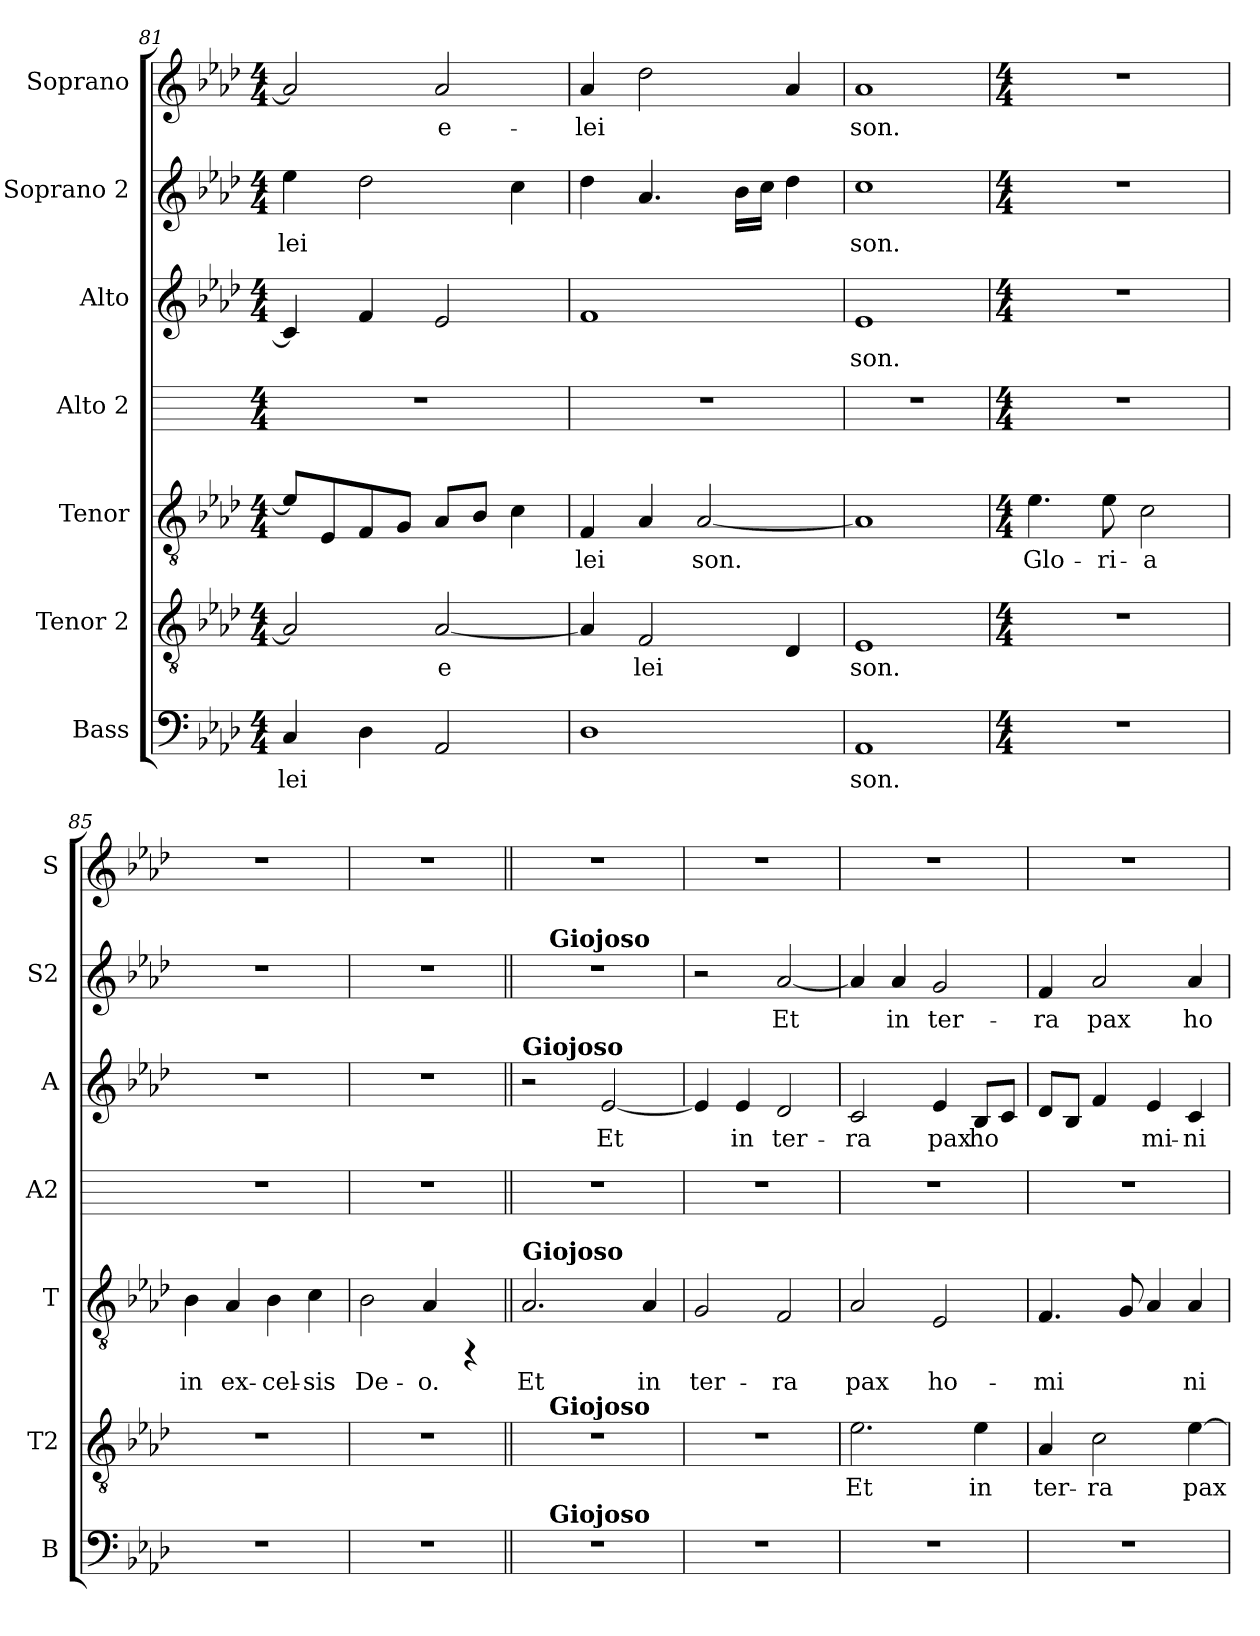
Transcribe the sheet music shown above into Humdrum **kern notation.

**kern	**text	**kern	**text	**kern	**text	**kern	**kern	**text	**kern	**text	**kern	**text
*part7	*part7	*part6	*part6	*part5	*part5	*part4	*part3	*part3	*part2	*part2	*part1	*part1
*staff7	*staff7	*staff6	*staff6	*staff5	*staff5	*staff4	*staff3	*staff3	*staff2	*staff2	*staff1	*staff1
*I"Bass	*	*I"Tenor 2	*	*I"Tenor	*	*I"Alto 2	*I"Alto	*	*I"Soprano 2	*	*I"Soprano	*
*I'B	*	*I'T2	*	*I'T	*	*I'A2	*I'A	*	*I'S2	*	*I'S	*
*clefF4	*	*clefGv2	*	*clefGv2	*	*	*clefG2	*	*clefG2	*	*clefG2	*
*k[b-e-a-d-]	*	*k[b-e-a-d-]	*	*k[b-e-a-d-]	*	*k[]	*k[b-e-a-d-]	*	*k[b-e-a-d-]	*	*k[b-e-a-d-]	*
*A-:	*	*A-:	*	*A-:	*	*C:	*A-:	*	*A-:	*	*A-:	*
*M4/4	*	*M4/4	*	*M4/4	*	*M4/4	*M4/4	*	*M4/4	*	*M4/4	*
=81	=81	=81	=81	=81	=81	=81	=81	=81	=81	=81	=81	=81
!	!LO:LY:b:cj	!	!LO:LY:b:cj	!	!LO:LY:b:cj	!	!	!LO:LY:b:cj	!	!LO:LY:b:cj	!	!LO:LY:b:cj
4C/	-lei-	2A-/]	.	8e-/L]	--	1r	4c/]	--	4ee-\	-lei-	2a-/]	.
!	!	!	!	!	!LO:LY:b:cj	!	!	!	!	!	!	!
.	.	.	.	8E-/	--	.	.	.	.	.	.	.
!	!LO:LY:b:cj	!	!	!	!LO:LY:b:cj	!	!	!LO:LY:b:cj	!	!LO:LY:b:cj	!	!
4D-\	--	.	.	8F/	--	.	4f/	--	2dd-\	--	.	.
!	!	!	!	!	!LO:LY:b:cj	!	!	!	!	!	!	!
.	.	.	.	8G/J	--	.	.	.	.	.	.	.
!	!LO:LY:b:cj	!	!LO:LY:b:cj	!	!LO:LY:b:cj	!	!	!LO:LY:b:cj	!	!	!	!LO:LY:b:cj
2AA-/	--	[<2A-/	e-	8A-/L	--	.	2e-/	--	.	.	2a-/	e-
!	!	!	!	!	!LO:LY:b:cj	!	!	!	!	!	!	!
.	.	.	.	8B-/J	--	.	.	.	.	.	.	.
!	!	!	!	!	!LO:LY:b:cj	!	!	!	!	!LO:LY:b:cj	!	!
.	.	.	.	4c\	--	.	.	.	4cc\	--	.	.
=82	=82	=82	=82	=82	=82	=82	=82	=82	=82	=82	=82	=82
!	!LO:LY:b:cj	!	!LO:LY:b:cj	!	!LO:LY:b:cj	!	!	!LO:LY:b:cj	!	!LO:LY:b:cj	!	!LO:LY:b:cj
1D-	--	4A-/]	--	4F/	-lei-	1r	1f	--	4dd-\	--	4a-/	-lei-
!	!	!	!LO:LY:b:cj	!	!LO:LY:b:cj	!	!	!	!	!LO:LY:b:cj	!	!LO:LY:b:cj
.	.	2F/	-lei-	4A-/	--	.	.	.	4.a-/	--	2dd-\	--
!	!	!	!	!	!LO:LY:b:cj	!	!	!	!	!	!	!
.	.	.	.	[<2A-/	-son.	.	.	.	.	.	.	.
!	!	!	!	!	!	!	!	!	!	!LO:LY:b:cj	!	!
.	.	.	.	.	.	.	.	.	16b-\L	--	.	.
!	!	!	!	!	!	!	!	!	!	!LO:LY:b:cj	!	!
.	.	.	.	.	.	.	.	.	16cc\J	--	.	.
!	!	!	!LO:LY:b:cj	!	!	!	!	!	!	!LO:LY:b:cj	!	!LO:LY:b:cj
.	.	4D-/	--	.	.	.	.	.	4dd-\	--	4a-/	--
=83	=83	=83	=83	=83	=83	=83	=83	=83	=83	=83	=83	=83
!	!LO:LY:b:cj	!	!LO:LY:b:cj	!	!LO:LY:b:cj	!	!	!LO:LY:b:cj	!	!LO:LY:b:cj	!	!LO:LY:b:cj
1AA-	-son.	1E-	-son.	1A-]	.	1r	1e-	-son.	1cc	-son.	1a-	-son.
!!LO:PB:g=z
=84!	=84!	=84!	=84!	=84!	=84!	=84!	=84!	=84!	=84!	=84!	=84!	=84!
*M4/4	*	*M4/4	*	*M4/4	*	*M4/4	*M4/4	*	*M4/4	*	*M4/4	*
!	!	!	!	!	!LO:LY:b:cj	!	!	!	!	!	!	!
1r	.	1r	.	4.e-\	Glo-	1r	1r	.	1r	.	1r	.
!	!	!	!	!	!LO:LY:b:cj	!	!	!	!	!	!	!
.	.	.	.	8e-\	-ri-	.	.	.	.	.	.	.
!	!	!	!	!	!LO:LY:b:cj	!	!	!	!	!	!	!
.	.	.	.	2c\	-a	.	.	.	.	.	.	.
=85	=85	=85	=85	=85	=85	=85	=85	=85	=85	=85	=85	=85
!	!	!	!	!	!LO:LY:b:cj	!	!	!	!	!	!	!
1r	.	1r	.	4B-\	in	1r	1r	.	1r	.	1r	.
!	!	!	!	!	!LO:LY:b:cj	!	!	!	!	!	!	!
.	.	.	.	4A-/	ex-	.	.	.	.	.	.	.
!	!	!	!	!	!LO:LY:b:cj	!	!	!	!	!	!	!
.	.	.	.	4B-\	-cel-	.	.	.	.	.	.	.
!	!	!	!	!	!LO:LY:b:cj	!	!	!	!	!	!	!
.	.	.	.	4c\	-sis	.	.	.	.	.	.	.
=86	=86	=86	=86	=86	=86	=86	=86	=86	=86	=86	=86	=86
!	!	!	!	!	!LO:LY:b:cj	!	!	!	!	!	!	!
1r	.	1r	.	2B-\	De-	1r	1r	.	1r	.	1r	.
!	!	!	!	!	!LO:LY:b:cj	!	!	!	!	!	!	!
.	.	.	.	4A-/	-o.	.	.	.	.	.	.	.
.	.	.	.	4rFF	.	.	.	.	.	.	.	.
=87||	=87||	=87||	=87||	=87||	=87||	=87||	=87||	=87||	=87||	=87||	=87||	=87||
!	!	!	!	!	!	!	!LO:TX:a:B:t=Giojoso	!	!	!	!	!
!	!	!	!	!LO:TX:a:B:t=Giojoso	!	!	!	!	!	!	!	!
!	!	!	!	!	!LO:LY:b:cj	!	!	!	!	!	!	!
*^	*	*^	*	*	*	*	*	*	*^	*	*	*
1r	8ryy	.	1r	8ryy	.	2.A-/	Et	1r	2r	.	1r	8ryy	.	1r	.
!	!	!	!	!	!	!	!	!	!	!	!	!LO:TX:a:B:t=Giojoso	!	!	!
!	!	!	!	!LO:TX:a:B:t=Giojoso	!	!	!	!	!	!	!	!	!	!	!
!	!LO:TX:a:B:t=Giojoso	!	!	!	!	!	!	!	!	!	!	!	!	!	!
.	2..ryy	.	.	2..ryy	.	.	.	.	.	.	.	2..ryy	.	.	.
!	!	!	!	!	!	!	!	!	!	!LO:LY:b:cj	!	!	!	!	!
.	.	.	.	.	.	.	.	.	[<2e-/	Et-	.	.	.	.	.
!	!	!	!	!	!	!	!LO:LY:b:cj	!	!	!	!	!	!	!	!
.	.	.	.	.	.	4A-/	in	.	.	.	.	.	.	.	.
=88	=88	=88	=88	=88	=88	=88	=88	=88	=88	=88	=88	=88	=88	=88	=88
!	!	!	!	!	!	!	!LO:LY:b:cj	!	!	!LO:LY:b:cj	!	!	!	!	!
*v	*v	*	*	*	*	*	*	*	*	*	*v	*v	*	*	*
*	*	*v	*v	*	*	*	*	*	*	*	*	*	*
1r	.	1r	.	2G/	ter-	1r	4e-/]	--	2r	.	1r	.
!	!	!	!	!	!	!	!	!LO:LY:b:cj	!	!	!	!
.	.	.	.	.	.	.	4e-/	-in	.	.	.	.
!	!	!	!	!	!LO:LY:b:cj	!	!	!LO:LY:b:cj	!	!LO:LY:b:cj	!	!
.	.	.	.	2F/	-ra	.	2d-/	ter-	[<2a-/	Et	.	.
=89	=89	=89	=89	=89	=89	=89	=89	=89	=89	=89	=89	=89
!	!	!	!LO:LY:b:cj	!	!LO:LY:b:cj	!	!	!LO:LY:b:cj	!	!LO:LY:b:cj	!	!
1r	.	2.e-\	Et	2A-/	pax	1r	2c/	-ra	4a-/]	.	1r	.
!	!	!	!	!	!	!	!	!	!	!LO:LY:b:cj	!	!
.	.	.	.	.	.	.	.	.	4a-/	in	.	.
!	!	!	!	!	!LO:LY:b:cj	!	!	!LO:LY:b:cj	!	!LO:LY:b:cj	!	!
.	.	.	.	2E-/	ho-	.	4e-/	pax	2g/	ter-	.	.
!	!	!	!LO:LY:b:cj	!	!	!	!	!LO:LY:b:cj	!	!	!	!
.	.	4e-\	in	.	.	.	8B-/L	ho-	.	.	.	.
!	!	!	!	!	!	!	!	!LO:LY:b:cj	!	!	!	!
.	.	.	.	.	.	.	8c/J	--	.	.	.	.
=90	=90	=90	=90	=90	=90	=90	=90	=90	=90	=90	=90	=90
!	!	!	!LO:LY:b:cj	!	!LO:LY:b:cj	!	!	!LO:LY:b:cj	!	!LO:LY:b:cj	!	!
1r	.	4A-/	ter-	4.F/	-mi-	1r	8d-/L	--	4f/	-ra	1r	.
!	!	!	!	!	!	!	!	!LO:LY:b:cj	!	!	!	!
.	.	.	.	.	.	.	8B-/J	--	.	.	.	.
!	!	!	!LO:LY:b:cj	!	!	!	!	!LO:LY:b:cj	!	!LO:LY:b:cj	!	!
.	.	2c\	-ra	.	.	.	4f/	--	2a-/	pax	.	.
!	!	!	!	!	!LO:LY:b:cj	!	!	!	!	!	!	!
.	.	.	.	8G/	--	.	.	.	.	.	.	.
!	!	!	!	!	!LO:LY:b:cj	!	!	!LO:LY:b:cj	!	!	!	!
.	.	.	.	4A-/	--	.	4e-/	-mi-	.	.	.	.
!	!	!	!LO:LY:b:cj	!	!LO:LY:b:cj	!	!	!LO:LY:b:cj	!	!LO:LY:b:cj	!	!
.	.	[<4e-\	pax	4A-/	-ni-	.	4c/	-ni-	4a-/	ho-	.	.
=	=	=	=	=	=	=	=	=	=	=	=	=
*-	*-	*-	*-	*-	*-	*-	*-	*-	*-	*-	*-	*-
